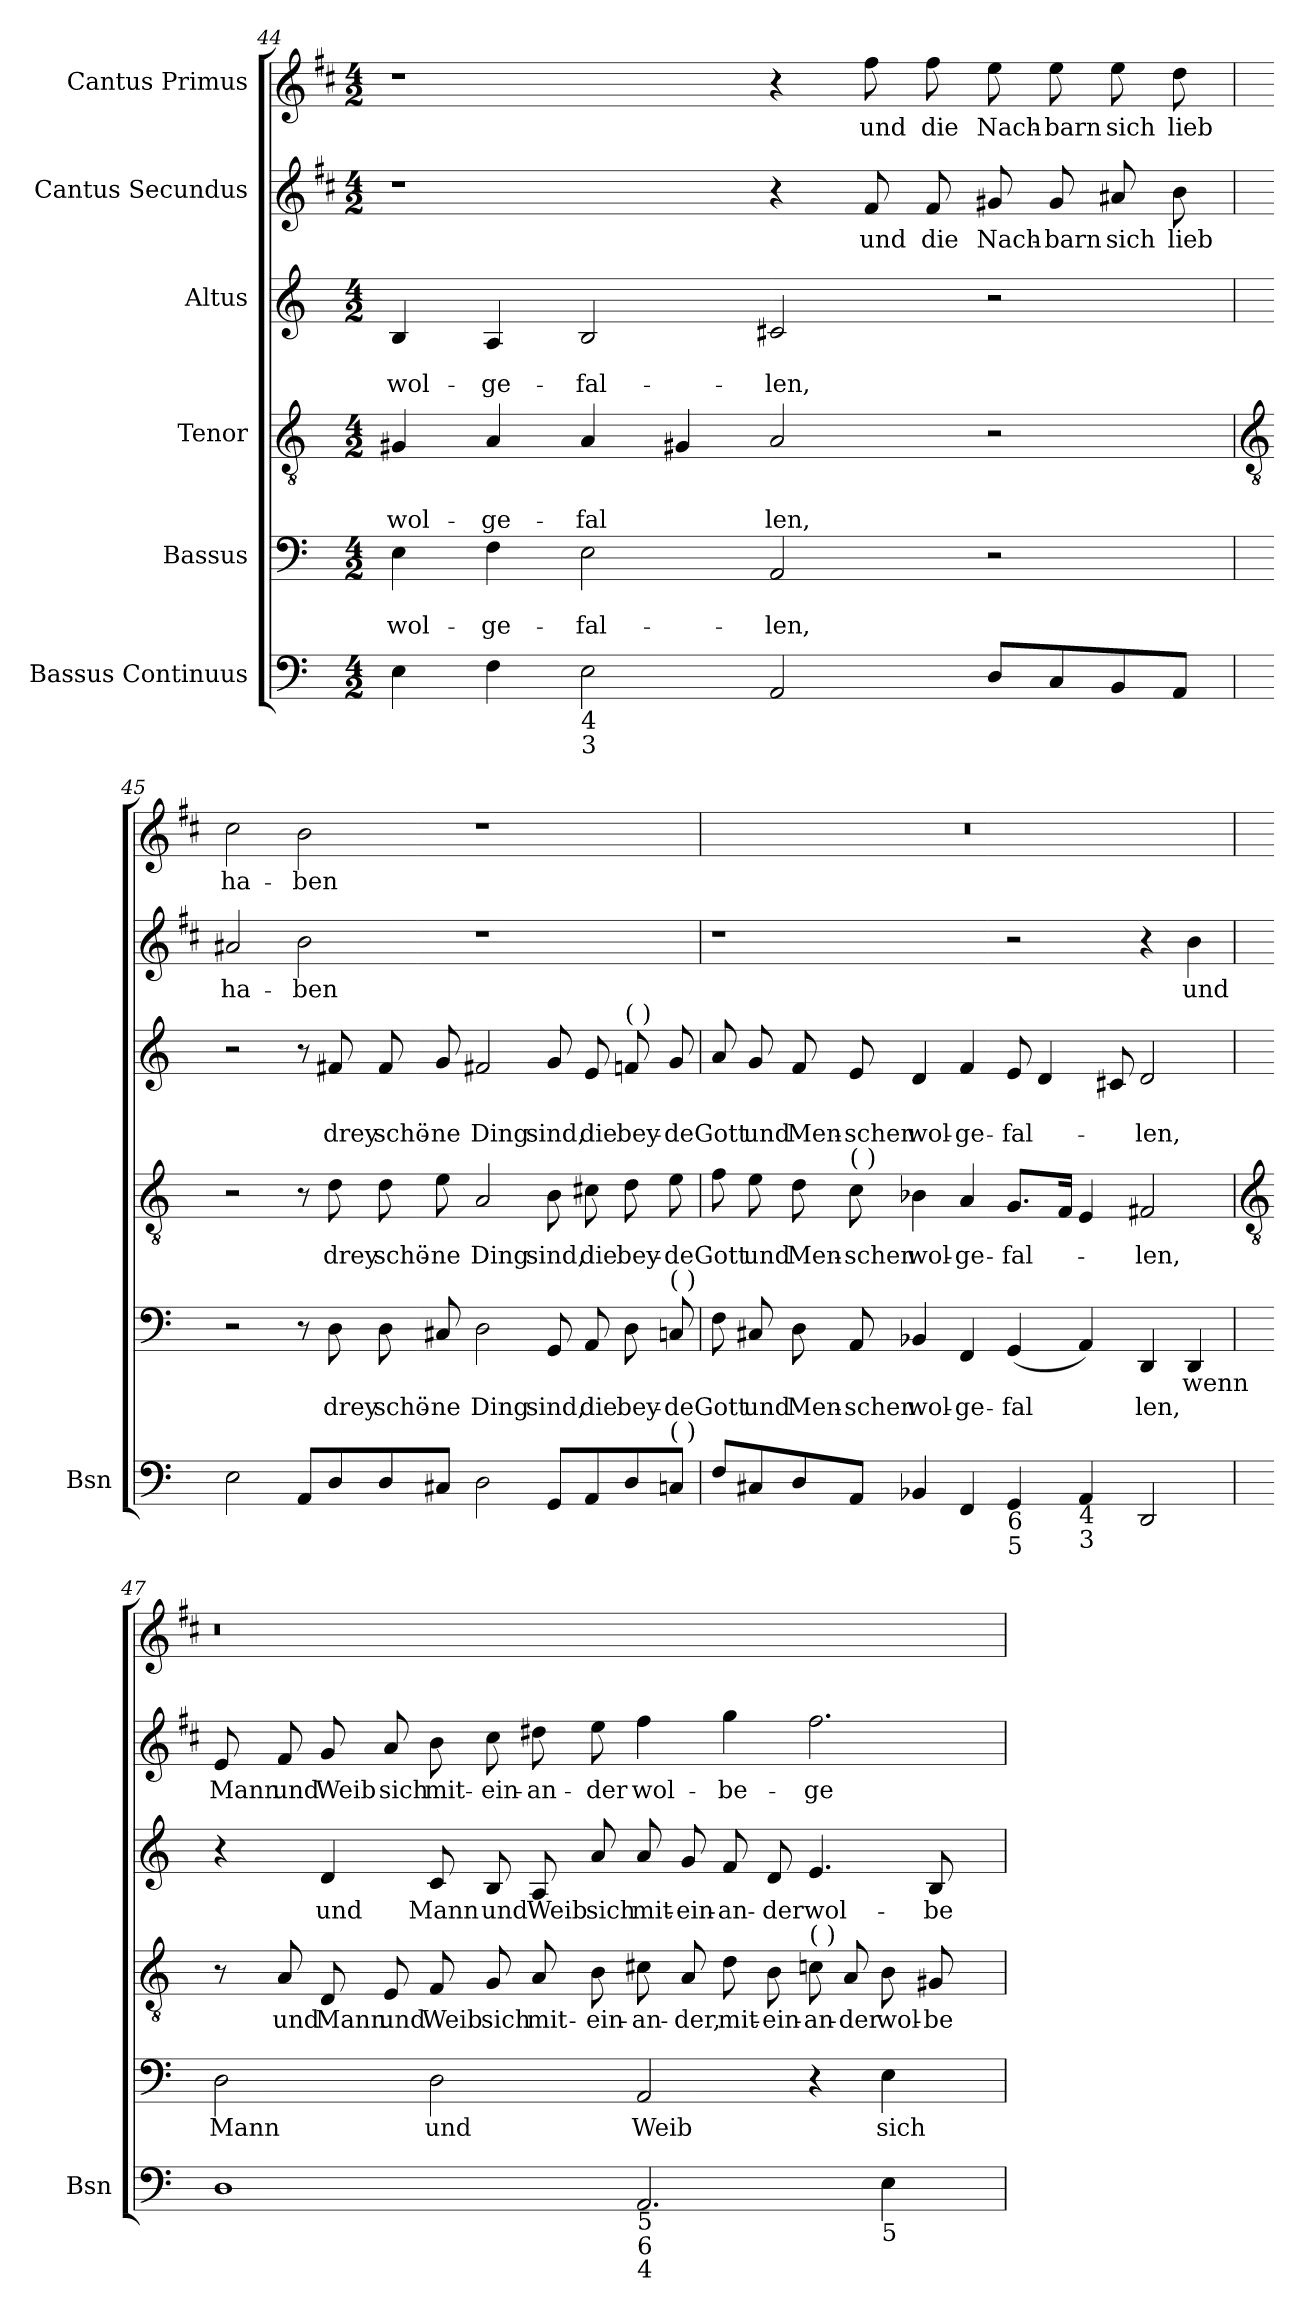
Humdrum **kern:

**kern	**kern	**text	**text	**kern	**text	**text	**kern	**text	**text	**kern	**text	**kern	**text
*part6	*part5	*part5	*part5	*part4	*part4	*part4	*part3	*part3	*part3	*part2	*part2	*part1	*part1
*staff6	*staff5	*staff5	*staff5	*staff4	*staff4	*staff4	*staff3	*staff3	*staff3	*staff2	*staff2	*staff1	*staff1
*I"Bassus Continuus	*I"Bassus	*	*	*I"Tenor	*	*	*I"Altus	*	*	*I"Cantus Secundus	*	*I"Cantus Primus	*
*I'Bsn	*	*	*	*	*	*	*	*	*	*	*	*	*
*clefF4	*clefF4	*	*	*clefGv2	*	*	*clefG2	*	*	*clefG2	*	*clefG2	*
*	*	*	*	*	*	*	*	*	*	*ITrd1c2	*	*ITrd1c2	*
*k[]	*k[]	*	*	*k[]	*	*	*k[]	*	*	*k[]	*	*k[]	*
*C:	*C:	*	*	*C:	*	*	*C:	*	*	*C:	*	*C:	*
*M4/2	*M4/2	*	*	*M4/2	*	*	*M4/2	*	*	*M4/2	*	*M4/2	*
=44	=44	=44	=44	=44	=44	=44	=44	=44	=44	=44	=44	=44	=44
!	!	!	!LO:LY:b	!	!	!LO:LY:b	!	!	!LO:LY:b	!	!	!	!
4E	4E	.	wol-	4G#X	.	wol-	4B	.	wol-	1r	.	1r	.
!	!	!	!LO:LY:b	!	!	!LO:LY:b	!	!	!LO:LY:b	!	!	!	!
4F	4F	.	-ge-	4A	.	-ge-	4A	.	-ge-	.	.	.	.
!LO:TX:b:t=4	!	!	!	!	!	!	!	!	!	!	!	!	!
!LO:TX:b:t=3	!	!	!	!	!	!	!	!	!	!	!	!	!
!	!	!	!LO:LY:b	!	!	!LO:LY:b	!	!	!LO:LY:b	!	!	!	!
2E	2E	.	-fal-	4A	.	-fal	2B	.	-fal-	.	.	.	.
!	!	!	!	!	!	!LO:LY:b	!	!	!	!	!	!	!
.	.	.	.	4G#X	.	-	.	.	.	.	.	.	.
!	!	!	!LO:LY:b	!	!	!LO:LY:b	!	!	!LO:LY:b	!	!	!	!
2AA	2AA	.	-len,	2A	.	len,	2c#X	.	-len,	4r	.	4r	.
!	!	!	!	!	!	!	!	!	!	!	!LO:LY:b	!	!LO:LY:b
.	.	.	.	.	.	.	.	.	.	8e	und	8ee	und
!	!	!	!	!	!	!	!	!	!	!	!LO:LY:b	!	!LO:LY:b
.	.	.	.	.	.	.	.	.	.	8e	die	8ee	die
!	!	!	!	!	!	!	!	!	!	!	!LO:LY:b	!	!LO:LY:b
8DL	2r	.	.	2r	.	.	2r	.	.	8f#X	Nach-	8dd	Nach-
!	!	!	!	!	!	!	!	!	!	!	!LO:LY:b	!	!LO:LY:b
8C	.	.	.	.	.	.	.	.	.	8f#	-barn	8dd	-barn
!	!	!	!	!	!	!	!	!	!	!	!LO:LY:b	!	!LO:LY:b
8BB	.	.	.	.	.	.	.	.	.	8g#X	sich	8dd	sich
!	!	!	!	!	!	!	!	!	!	!	!LO:LY:b	!	!LO:LY:b
8AAJ	.	.	.	.	.	.	.	.	.	8a	lieb	8cc	lieb
!!LO:LB:g=z
=45	=45	=45	=45	=45	=45	=45	=45	=45	=45	=45	=45	=45	=45
*	*	*	*	*clefGv2	*	*	*	*	*	*	*	*	*
!	!	!	!	!	!	!	!	!	!	!	!LO:LY:b	!	!LO:LY:b
2E	2r	.	.	2r	.	.	2r	.	.	2g#X	ha-	2b	ha-
!	!	!	!	!	!	!	!	!	!	!	!LO:LY:b	!	!LO:LY:b
8AAL	8r	.	.	8r	.	.	8r	.	.	2a	-ben	2a	-ben
!	!	!	!LO:LY:b	!	!LO:LY:b	!	!	!	!LO:LY:b	!	!	!	!
8D	8D	.	drey	8d	drey	.	8f#X	.	drey	.	.	.	.
!	!	!	!LO:LY:b	!	!LO:LY:b	!	!	!	!LO:LY:b	!	!	!	!
8D	8D	.	schö-	8d	schö-	.	8f#	.	schö-	.	.	.	.
!	!	!	!LO:LY:b	!	!LO:LY:b	!	!	!	!LO:LY:b	!	!	!	!
8C#XJ	8C#X	.	-ne	8e	-ne	.	8g	.	-ne	.	.	.	.
!	!	!	!LO:LY:b	!	!LO:LY:b	!	!	!	!LO:LY:b	!	!	!	!
2D	2D	.	Ding	2A	Ding	.	2f#X	.	Ding	1r	.	1r	.
!	!	!	!LO:LY:b	!	!LO:LY:b	!	!	!	!LO:LY:b	!	!	!	!
8GGL	8GG	.	sind,	8B	sind,	.	8g	.	sind,	.	.	.	.
!	!	!	!LO:LY:b	!	!LO:LY:b	!	!	!	!LO:LY:b	!	!	!	!
8AA	8AA	.	die	8c#X	die	.	8e	.	die	.	.	.	.
!	!	!	!	!	!	!	!LO:TX:a:t=(  )	!	!	!	!	!	!
!	!	!	!LO:LY:b	!	!LO:LY:b	!	!	!	!LO:LY:b	!	!	!	!
8D	8D	.	bey-	8d	bey-	.	8f	.	bey-	.	.	.	.
!	!LO:TX:a:t=(  )	!	!	!	!	!	!	!	!	!	!	!	!
!LO:TX:a:t=(  )	!	!	!	!	!	!	!	!	!	!	!	!	!
!	!	!	!LO:LY:b	!	!LO:LY:b	!	!	!	!LO:LY:b	!	!	!	!
8CJ	8C	.	-de	8e	-de	.	8g	.	-de	.	.	.	.
=46	=46	=46	=46	=46	=46	=46	=46	=46	=46	=46	=46	=46	=46
!	!	!	!LO:LY:b	!	!LO:LY:b	!	!	!	!LO:LY:b	!	!	!	!
8FL	8F	.	Gott	8f	Gott	.	8a	.	Gott	1r	.	0r	.
!	!	!	!LO:LY:b	!	!LO:LY:b	!	!	!	!LO:LY:b	!	!	!	!
8C#X	8C#X	.	und	8e	und	.	8g	.	und	.	.	.	.
!	!	!	!LO:LY:b	!	!LO:LY:b	!	!	!	!LO:LY:b	!	!	!	!
8D	8D	.	Men-	8d	Men-	.	8f	.	Men-	.	.	.	.
!	!	!	!	!LO:TX:a:t=(  )	!	!	!	!	!	!	!	!	!
!	!	!	!LO:LY:b	!	!LO:LY:b	!	!	!	!LO:LY:b	!	!	!	!
8AAJ	8AA	.	-schen	8c	-schen	.	8e	.	-schen	.	.	.	.
!	!	!	!LO:LY:b	!	!LO:LY:b	!	!	!	!LO:LY:b	!	!	!	!
4BB-X	4BB-X	.	wol-	4B-X	wol-	.	4d	.	wol-	.	.	.	.
!	!	!	!LO:LY:b	!	!LO:LY:b	!	!	!	!LO:LY:b	!	!	!	!
4FF	4FF	.	-ge-	4A	-ge-	.	4f	.	-ge-	.	.	.	.
!LO:TX:b:t=6	!	!	!	!	!	!	!	!	!	!	!	!	!
!LO:TX:b:t=5	!	!	!	!	!	!	!	!	!	!	!	!	!
!	!	!	!LO:LY:b	!	!LO:LY:b	!	!	!	!LO:LY:b	!	!	!	!
4GG	(<4GG	.	-fal	8.GL	-fal-	.	8e	.	-fal-	2r	.	.	.
.	.	.	.	.	.	.	4d	.	.	.	.	.	.
.	.	.	.	16FJ	.	.	.	.	.	.	.	.	.
!LO:TX:b:t=4	!	!	!	!	!	!	!	!	!	!	!	!	!
!LO:TX:b:t=3	!	!	!	!	!	!	!	!	!	!	!	!	!
!	!	!	!LO:LY:b	!	!	!	!	!	!	!	!	!	!
4AA	4AA)	.	-	4E	.	.	.	.	.	.	.	.	.
.	.	.	.	.	.	.	8c#X	.	.	.	.	.	.
!	!	!	!LO:LY:b	!	!LO:LY:b	!	!	!	!LO:LY:b	!	!	!	!
2DD	4DD	.	len,	2F#X	-len,	.	2d	.	-len,	4r	.	.	.
!	!	!LO:LY:b	!	!	!	!	!	!	!	!	!LO:LY:b	!	!
.	4DD	wenn	.	.	.	.	.	.	.	4a	und	.	.
!!LO:LB:g=z
=47	=47	=47	=47	=47	=47	=47	=47	=47	=47	=47	=47	=47	=47
*	*	*	*	*clefGv2	*	*	*	*	*	*	*	*	*
!	!	!LO:LY:b	!	!	!	!	!	!	!	!	!LO:LY:b	!	!
1D	2D	Mann	.	8r	.	.	4r	.	.	8d	Mann	0r	.
!	!	!	!	!	!LO:LY:b	!	!	!	!	!	!LO:LY:b	!	!
.	.	.	.	8A	und	.	.	.	.	8e	und	.	.
!	!	!	!	!	!LO:LY:b	!	!	!LO:LY:b	!	!	!LO:LY:b	!	!
.	.	.	.	8D	Mann	.	4d	und	.	8f	Weib	.	.
!	!	!	!	!	!LO:LY:b	!	!	!	!	!	!LO:LY:b	!	!
.	.	.	.	8E	und	.	.	.	.	8g	sich	.	.
!	!	!LO:LY:b	!	!	!LO:LY:b	!	!	!LO:LY:b	!	!	!LO:LY:b	!	!
.	2D	und	.	8F	Weib	.	8c	Mann	.	8a	mit-	.	.
!	!	!	!	!	!LO:LY:b	!	!	!LO:LY:b	!	!	!LO:LY:b	!	!
.	.	.	.	8G	sich	.	8B	und	.	8b	-ein-	.	.
!	!	!	!	!	!LO:LY:b	!	!	!LO:LY:b	!	!	!LO:LY:b	!	!
.	.	.	.	8A	mit-	.	8A	Weib	.	8cc#X	-an-	.	.
!	!	!	!	!	!LO:LY:b	!	!	!LO:LY:b	!	!	!LO:LY:b	!	!
.	.	.	.	8B	-ein-	.	8a	sich	.	8dd	-der	.	.
!LO:TX:b:t=5	!	!	!	!	!	!	!	!	!	!	!	!	!
!LO:TX:b:t=6\n4	!	!	!	!	!	!	!	!	!	!	!	!	!
!	!	!LO:LY:b	!	!	!LO:LY:b	!	!	!LO:LY:b	!	!	!LO:LY:b	!	!
2.AA	2AA	Weib	.	8c#X	-an-	.	8a	mit-	.	4ee	wol-	.	.
!	!	!	!	!	!LO:LY:b	!	!	!LO:LY:b	!	!	!	!	!
.	.	.	.	8A	-der,	.	8g	-ein-	.	.	.	.	.
!	!	!	!	!	!LO:LY:b	!	!	!LO:LY:b	!	!	!LO:LY:b	!	!
.	.	.	.	8d	mit-	.	8f	-an-	.	4ff	-be-	.	.
!	!	!	!	!	!LO:LY:b	!	!	!LO:LY:b	!	!	!	!	!
.	.	.	.	8B	-ein-	.	8d	-der	.	.	.	.	.
!	!	!	!	!LO:TX:a:t=(  )	!	!	!	!	!	!	!	!	!
!	!	!	!	!	!LO:LY:b	!	!	!LO:LY:b	!	!	!LO:LY:b	!	!
.	4r	.	.	8c	-an-	.	4.e	wol-	.	2.ee	-ge-	.	.
!	!	!	!	!	!LO:LY:b	!	!	!	!	!	!	!	!
.	.	.	.	8A	-der	.	.	.	.	.	.	.	.
!LO:TX:b:t=5	!	!	!	!	!	!	!	!	!	!	!	!	!
!	!	!LO:LY:b	!	!	!LO:LY:b	!	!	!	!	!	!	!	!
4E	4E	sich	.	8B	wol-	.	.	.	.	.	.	.	.
!	!	!	!	!	!LO:LY:b	!	!	!LO:LY:b	!	!	!	!	!
.	.	.	.	8G#X	-be-	.	8B	-be-	.	.	.	.	.
4ryy	4ryy	.	.	4ryy	.	.	4ryy	.	.	.	.	4ryy	.
=	=	=	=	=	=	=	=	=	=	=	=	=	=
*-	*-	*-	*-	*-	*-	*-	*-	*-	*-	*-	*-	*-	*-
